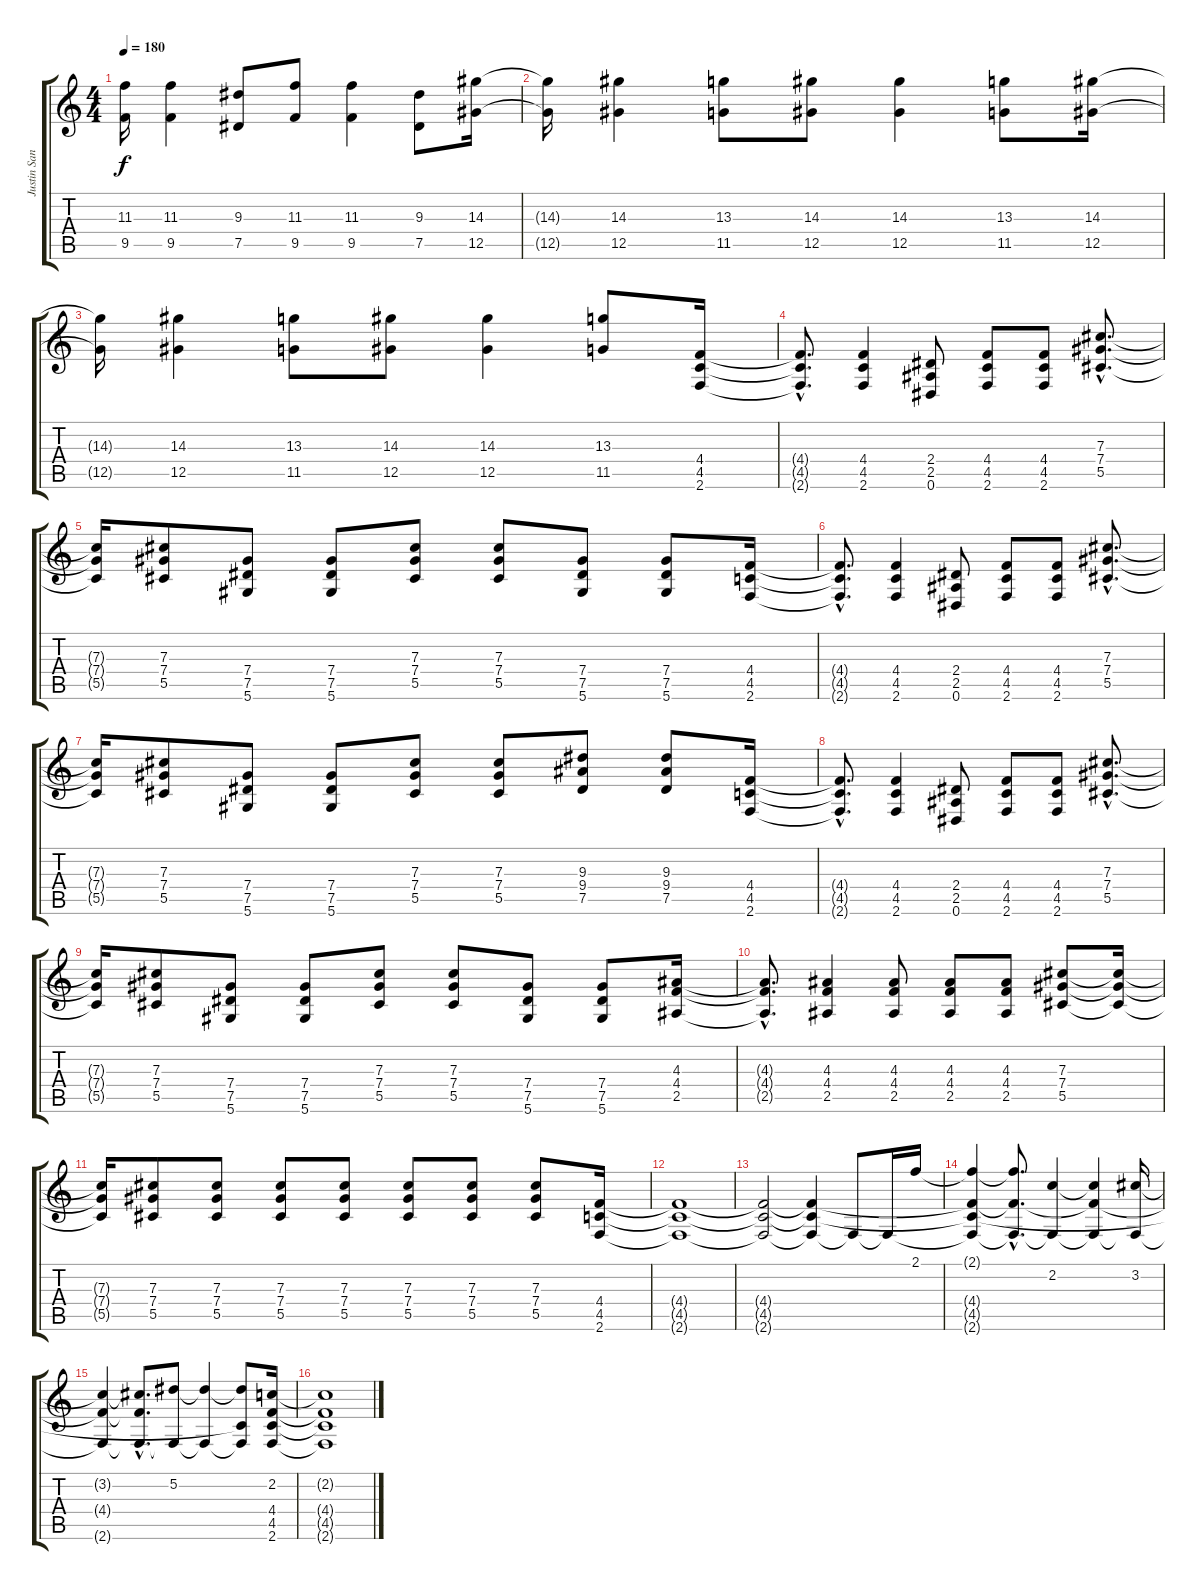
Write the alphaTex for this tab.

\track ("Justin Sane" "Justin San") {instrument overdrivenguitar}
\staff {score tabs}
\tuning (Eb4 Bb3 Gb3 Db3 Ab2 Eb2) {hide}
\ts (4 4)
\tempo 180
\clef g2
\ks c
(11.3{t} 9.5{t}).16{dy f} (11.3 9.5).4 (9.3 7.5).8 (11.3 9.5).8 (11.3 9.5).4 (9.3 7.5).8 (14.3 12.5).16 |
(14.3{t} 12.5{t}).16 (14.3 12.5).4 (13.3 11.5).8 (14.3 12.5).8 (14.3 12.5).4 (13.3 11.5).8 (14.3 12.5).16 |
(14.3{t} 12.5{t}).16 (14.3 12.5).4 (13.3 11.5).8 (14.3 12.5).8 (14.3 12.5).4 (13.3 11.5).8 (4.4 4.5 2.6).16 |
(4.4{hac t} 4.5{hac t} 2.6{hac t}).8{d} (4.4 4.5 2.6).4 (2.4 2.5 0.6).8 (4.4 4.5 2.6).8 (4.4 4.5 2.6).8 (7.3{hac} 7.4{hac} 5.5{hac}).8{d} |
(7.3{t} 7.4{t} 5.5{t}).16 (7.3 7.4 5.5).8 (7.4 7.5 5.6).8 (7.4 7.5 5.6).8 (7.3 7.4 5.5).8 (7.3 7.4 5.5).8 (7.4 7.5 5.6).8 (7.4 7.5 5.6).8 (4.4 4.5 2.6).16 |
(4.4{hac t} 4.5{hac t} 2.6{hac t}).8{d} (4.4 4.5 2.6).4 (2.4 2.5 0.6).8 (4.4 4.5 2.6).8 (4.4 4.5 2.6).8 (7.3{hac} 7.4{hac} 5.5{hac}).8{d} |
(7.3{t} 7.4{t} 5.5{t}).16 (7.3 7.4 5.5).8 (7.4 7.5 5.6).8 (7.4 7.5 5.6).8 (7.3 7.4 5.5).8 (7.3 7.4 5.5).8 (9.3 9.4 7.5).8 (9.3 9.4 7.5).8 (4.4 4.5 2.6).16 |
(4.4{hac t} 4.5{hac t} 2.6{hac t}).8{d} (4.4 4.5 2.6).4 (2.4 2.5 0.6).8 (4.4 4.5 2.6).8 (4.4 4.5 2.6).8 (7.3{hac} 7.4{hac} 5.5{hac}).8{d} |
(7.3{t} 7.4{t} 5.5{t}).16 (7.3 7.4 5.5).8 (7.4 7.5 5.6).8 (7.4 7.5 5.6).8 (7.3 7.4 5.5).8 (7.3 7.4 5.5).8 (7.4 7.5 5.6).8 (7.4 7.5 5.6).8 (4.3 4.4 2.5).16 |
(4.3{hac t} 4.4{hac t} 2.5{hac t}).8{d} (4.3 4.4 2.5).4 (4.3 4.4 2.5).8 (4.3 4.4 2.5).8 (4.3 4.4 2.5).8 (7.3 7.4 5.5).8 (7.3{t} 7.4{t} 5.5{t}).16 |
(7.3{t} 7.4{t} 5.5{t}).16 (7.3 7.4 5.5).8 (7.3 7.4 5.5).8 (7.3 7.4 5.5).8 (7.3 7.4 5.5).8 (7.3 7.4 5.5).8 (7.3 7.4 5.5).8 (7.3 7.4 5.5).8 (4.4 4.5 2.6).16 |
(4.4{t} 4.5{t} 2.6{t}).1 |
(4.4{t} 4.5{t} 2.6{t}).2 (4.4{t} 4.5{t} 2.6{t}).4 2.6{t}.8 2.6{t}.16 2.1.16 |
(2.1{t} 4.4{t} 4.5{t} 2.6{t}).4 (2.1{hac t} 4.4{hac t} 2.6{hac t}).8{d} (2.2 2.6{t}).4 (2.2{t} 4.4{t} 2.6{t}).4 (3.2 2.6{t}).16 |
(3.2{t} 4.4{t} 2.6{t}).4 (3.2{hac t} 4.4{hac t} 2.6{hac t}).8{d} (5.2 2.6{t}).8 (5.2{t} 2.6{t}).4 (5.2{t} 4.5{t} 2.6{t}).8 (2.2 4.4 4.5 2.6).16 |
(2.2{t} 4.4{t} 4.5{t} 2.6{t}).1
